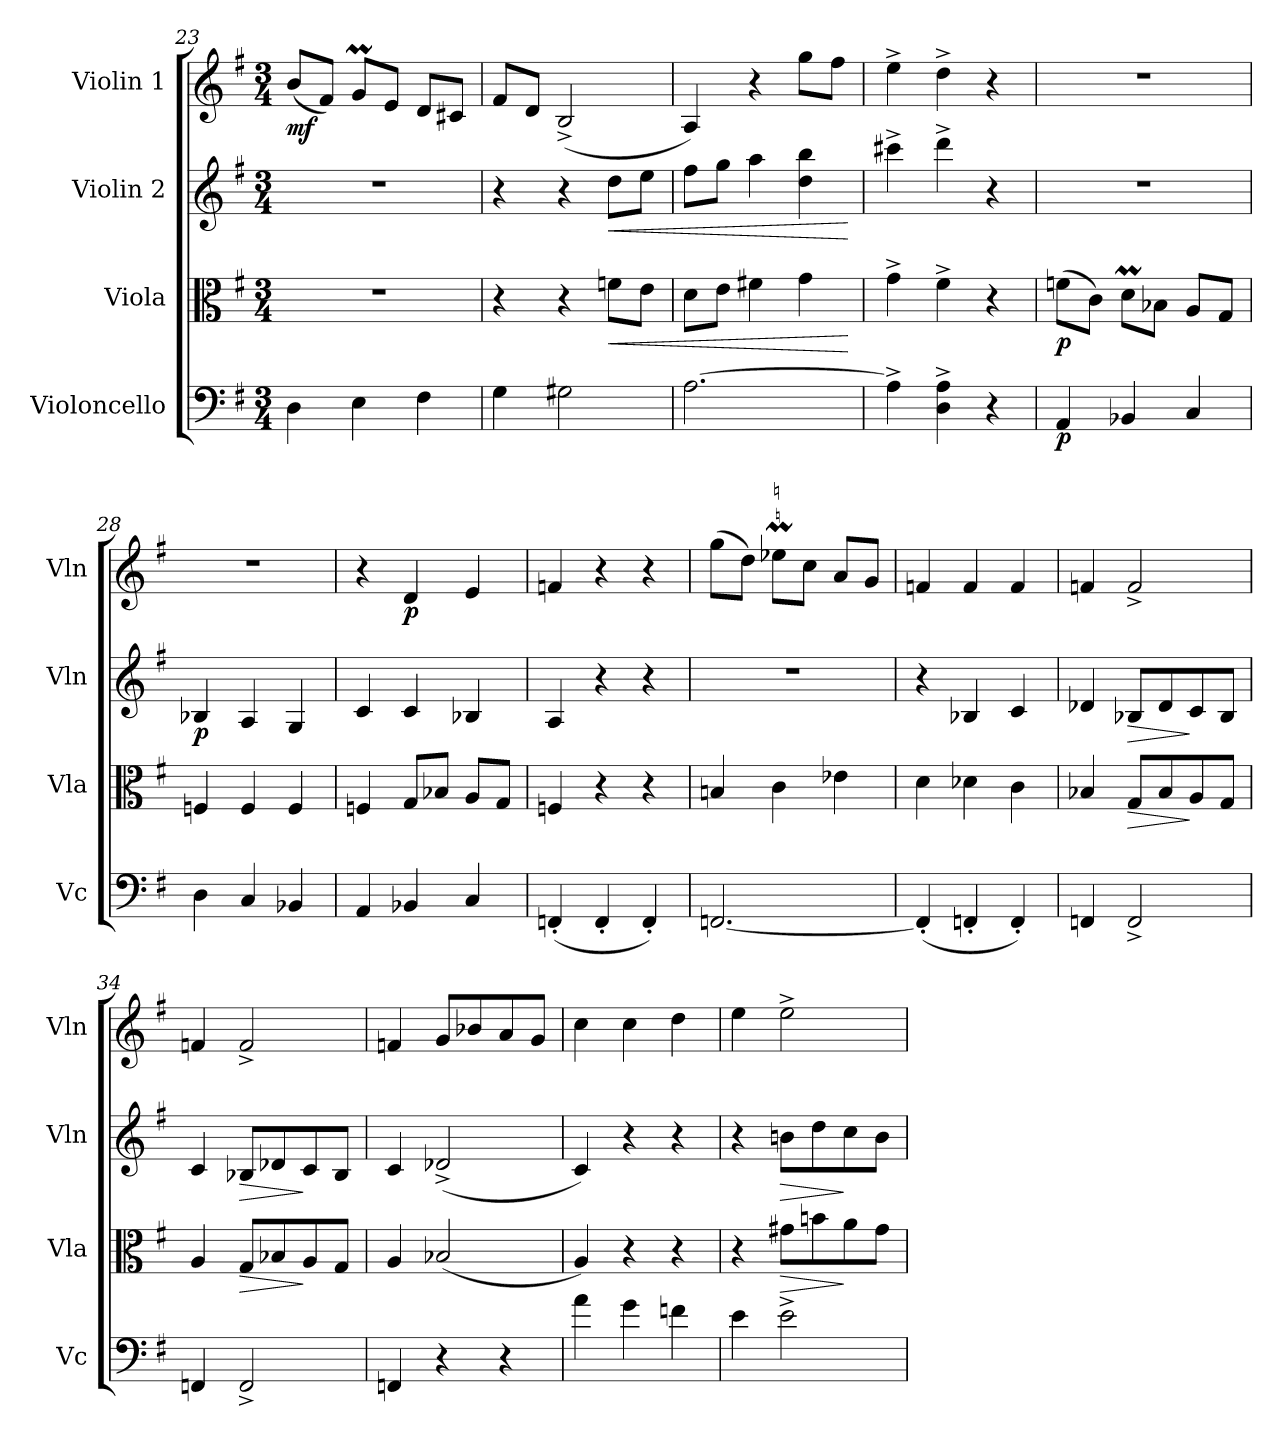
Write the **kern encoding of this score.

**kern	**dynam	**kern	**dynam	**kern	**dynam	**kern	**dynam
*part4	*part4	*part3	*part3	*part2	*part2	*part1	*part1
*staff4	*staff4	*staff3	*staff3	*staff2	*staff2	*staff1	*staff1
*I"Violoncello	*	*I"Viola	*	*I"Violin 2	*	*I"Violin 1	*
*I'Vc	*	*I'Vla	*	*I'Vln	*	*I'Vln	*
*clefF4	*	*clefC3	*	*clefG2	*	*clefG2	*
*k[f#]	*	*k[f#]	*	*k[f#]	*	*k[f#]	*
*M3/4	*	*M3/4	*	*M3/4	*	*M3/4	*
=23	=23	=23	=23	=23	=23	=23	=23
!	!	!	!	!	!	!	!LO:DY:b
4D\	.	2.r	.	2.r	.	(8b/L	mf
.	.	.	.	.	.	8f#/J)	.
4E\	.	.	.	.	.	8gM/L	.
.	.	.	.	.	.	8e/J	.
4F#\	.	.	.	.	.	8d/L	.
.	.	.	.	.	.	8c#X/J	.
=24	=24	=24	=24	=24	=24	=24	=24
4G\	.	4r	.	4r	.	8f#/L	.
.	.	.	.	.	.	8d/J	.
2G#X\	.	4r	.	4r	.	(2B^/	.
!	!	!	!LO:HP:b	!	!LO:HP:b	!	!
.	.	8fn\L	<	8dd\L	<	.	.
.	.	8e\J	.	8ee\J	.	.	.
=25	=25	=25	=25	=25	=25	=25	=25
[2.A\	.	8d\L	.	8ff#\L	.	4A/)	.
.	.	8e\J	.	8gg\J	.	.	.
.	.	4f#X\	.	4aa\	.	4r	.
.	.	4g\	.	4dd\ 4bb\	.	8gg\L	.
.	.	.	.	.	.	8ff#\J	.
.	.	.	[	.	[	.	.
=26	=26	=26	=26	=26	=26	=26	=26
4A^\]	.	4g^\	.	4ccc#X^\	.	4ee^\	.
4D\^ 4A\^	.	4f#^\	.	4ddd^\	.	4dd^\	.
4r	.	4r	.	4r	.	4r	.
=27	=27	=27	=27	=27	=27	=27	=27
!	!LO:DY:b	!	!LO:DY:b	!	!	!	!
4AA/	p	(8fn\L	p	2.r	.	2.r	.
.	.	8c\J)	.	.	.	.	.
4BB-X/	.	8dM\L	.	.	.	.	.
.	.	8B-X\J	.	.	.	.	.
4C/	.	8A/L	.	.	.	.	.
.	.	8G/J	.	.	.	.	.
!!LO:LB:g=z
=28	=28	=28	=28	=28	=28	=28	=28
!	!	!	!	!	!LO:DY:b	!	!
4D\	.	4Fn/	.	4B-X/	p	2.r	.
4C/	.	4F/	.	4A/	.	.	.
4BB-X/	.	4F/	.	4G/	.	.	.
=29	=29	=29	=29	=29	=29	=29	=29
4AA/	.	4Fn/	.	4c/	.	4r	.
!	!	!	!	!	!	!	!LO:DY:b
4BB-X/	.	8G/L	.	4c/	.	4d/	p
.	.	8B-X/J	.	.	.	.	.
4C/	.	8A/L	.	4B-X/	.	4e/	.
.	.	8G/J	.	.	.	.	.
=30	=30	=30	=30	=30	=30	=30	=30
(4FFn'/	.	4Fn/	.	4A/	.	4fn/	.
4FF'/	.	4r	.	4r	.	4r	.
4FF'/)	.	4r	.	4r	.	4r	.
=31	=31	=31	=31	=31	=31	=31	=31
[2.FFn/	.	4Bn/	.	2.r	.	(8gg\L	.
.	.	.	.	.	.	8dd\J)	.
!	!	!	!	!	!	!LO:TX:a:t=♮	!
.	.	4c\	.	.	.	8ee-XM\L	.
.	.	.	.	.	.	8cc\J	.
.	.	4e-X\	.	.	.	8a/L	.
.	.	.	.	.	.	8g/J	.
=32	=32	=32	=32	=32	=32	=32	=32
(4FF'/]	.	4d\	.	4r	.	4fn/	.
4FFn'/	.	4d-X\	.	4B-X/	.	4f/	.
4FF'/)	.	4c\	.	4c/	.	4f/	.
=33	=33	=33	=33	=33	=33	=33	=33
4FFn/	.	4B-X/	.	4d-X/	.	4fn/	.
!	!	!	!LO:HP:b	!	!LO:HP:b	!	!
2FF^/	.	8G/L	>	8B-X/L	>	2f^/	.
.	.	8B-/	.	8d-/	.	.	.
.	.	8A/	]	8c/	]	.	.
.	.	8G/J	.	8B-/J	.	.	.
=34	=34	=34	=34	=34	=34	=34	=34
4FFn/	.	4A/	.	4c/	.	4fn/	.
!	!	!	!LO:HP:b	!	!LO:HP:b	!	!
2FF^/	.	8G/L	>	8B-X/L	>	2f^/	.
.	.	8B-X/	.	8d-X/	.	.	.
.	.	8A/	]	8c/	]	.	.
.	.	8G/J	.	8B-/J	.	.	.
!!LO:PB:g=z
=35	=35	=35	=35	=35	=35	=35	=35
4FFn/	.	4A/	.	4c/	.	4fn/	.
4r	.	(2B-X/	.	(2d-X^/	.	8g/L	.
.	.	.	.	.	.	8b-X/	.
4r	.	.	.	.	.	8a/	.
.	.	.	.	.	.	8g/J	.
=36	=36	=36	=36	=36	=36	=36	=36
4a\	.	4A/)	.	4c/)	.	4cc\	.
4g\	.	4r	.	4r	.	4cc\	.
4fn\	.	4r	.	4r	.	4dd\	.
=37	=37	=37	=37	=37	=37	=37	=37
4e\	.	4r	.	4r	.	4ee\	.
!	!	!	!LO:HP:b	!	!LO:HP:b	!	!
2e^\	.	8g#X\L	>	8bn\L	>	2ee^\	.
.	.	8bn\	.	8dd\	.	.	.
.	.	8a\	]	8cc\	]	.	.
.	.	8g#\J	.	8b\J	.	.	.
=	=	=	=	=	=	=	=
*-	*-	*-	*-	*-	*-	*-	*-
